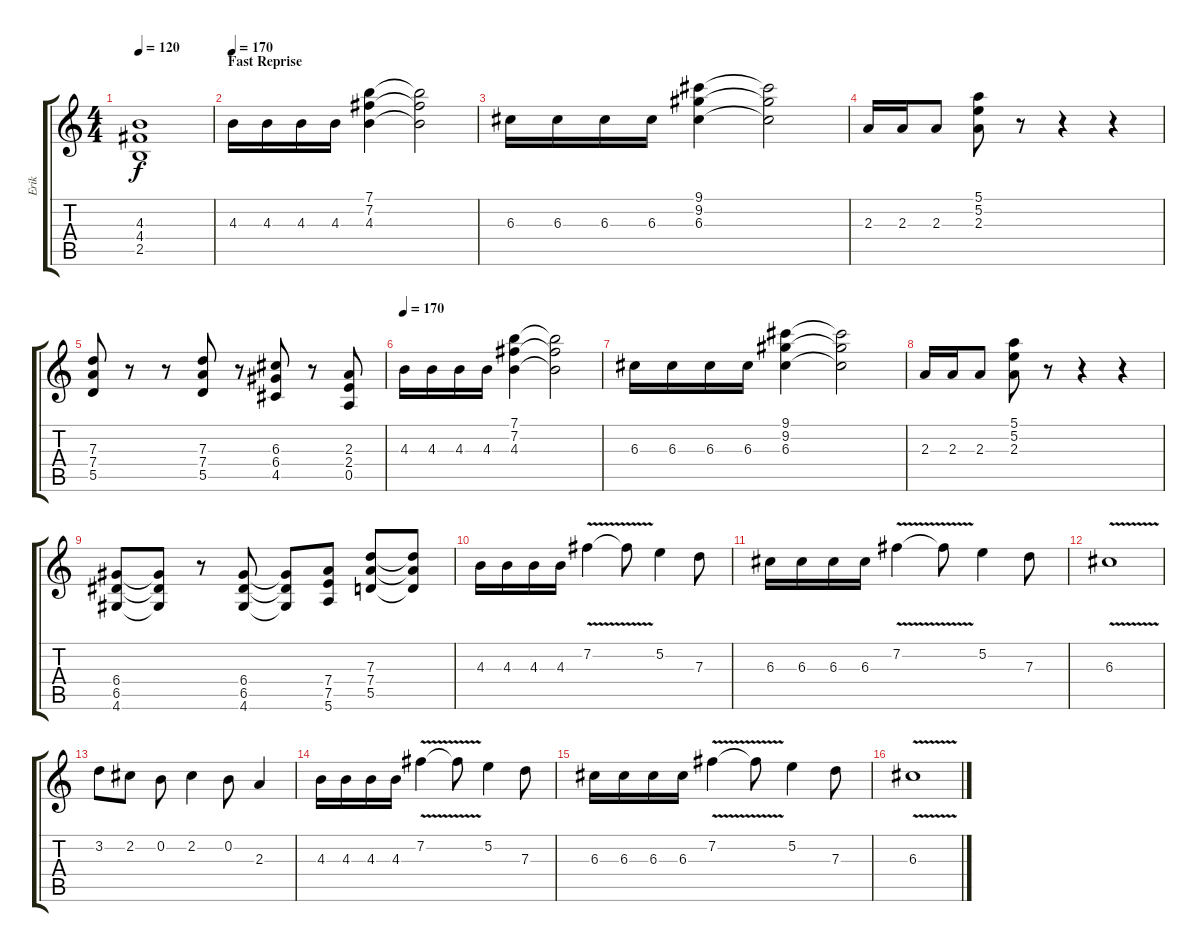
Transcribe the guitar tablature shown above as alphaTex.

\track ("Erik" "Erik") {instrument distortionguitar}
\staff {score tabs}
\tuning (E4 B3 G3 D3 A2 E2) {hide}
\ts (4 4)
\tempo 120
\clef g2
\ks c
(4.3 4.4 2.5).1{dy f} |
\section ("" "Fast Reprise")
\tempo 170
4.3.16{volume 10 balance 12} 4.3.16 4.3.16 4.3.16 (7.1 7.2 4.3).4 (7.1{t} 7.2{t} 4.3{t}).2 |
6.3.16 6.3.16 6.3.16 6.3.16 (9.1 9.2 6.3).4 (9.1{t} 9.2{t} 6.3{t}).2 |
2.3.16 2.3.16 2.3.8 (5.1 5.2 2.3).8 r.8 r.4 r.4 |
(7.3 7.4 5.5).8 r.8 r.8 (7.3 7.4 5.5).8 r.8 (6.3 6.4 4.5).8 r.8 (2.3 2.4 0.5).8 |
\tempo 170
4.3.16{volume 10 balance 12} 4.3.16 4.3.16 4.3.16 (7.1 7.2 4.3).4 (7.1{t} 7.2{t} 4.3{t}).2 |
6.3.16 6.3.16 6.3.16 6.3.16 (9.1 9.2 6.3).4 (9.1{t} 9.2{t} 6.3{t}).2 |
2.3.16 2.3.16 2.3.8 (5.1 5.2 2.3).8 r.8 r.4 r.4 |
(6.4 6.5 4.6).8 (6.4{t} 6.5{t} 4.6{t}).8 r.8 (6.4 6.5 4.6).8 (6.4{t} 6.5{t} 4.6{t}).8 (7.4 7.5 5.6).8 (7.3 7.4 5.5).8 (7.3{t} 7.4{t} 5.5{t}).8 |
4.3.16{volume 13 balance 8} 4.3.16 4.3.16 4.3.16 7.2{v}.4 7.2{t}.8 5.2.4 7.3.8 |
6.3.16 6.3.16 6.3.16 6.3.16 7.2{v}.4 7.2{t}.8 5.2.4 7.3.8 |
6.3{v}.1 |
3.2.8 2.2.8 0.2.8 2.2.4 0.2.8 2.3.4 |
4.3.16 4.3.16 4.3.16 4.3.16 7.2{v}.4 7.2{t}.8 5.2.4 7.3.8 |
6.3.16 6.3.16 6.3.16 6.3.16 7.2{v}.4 7.2{t}.8 5.2.4 7.3.8 |
6.3{v}.1
